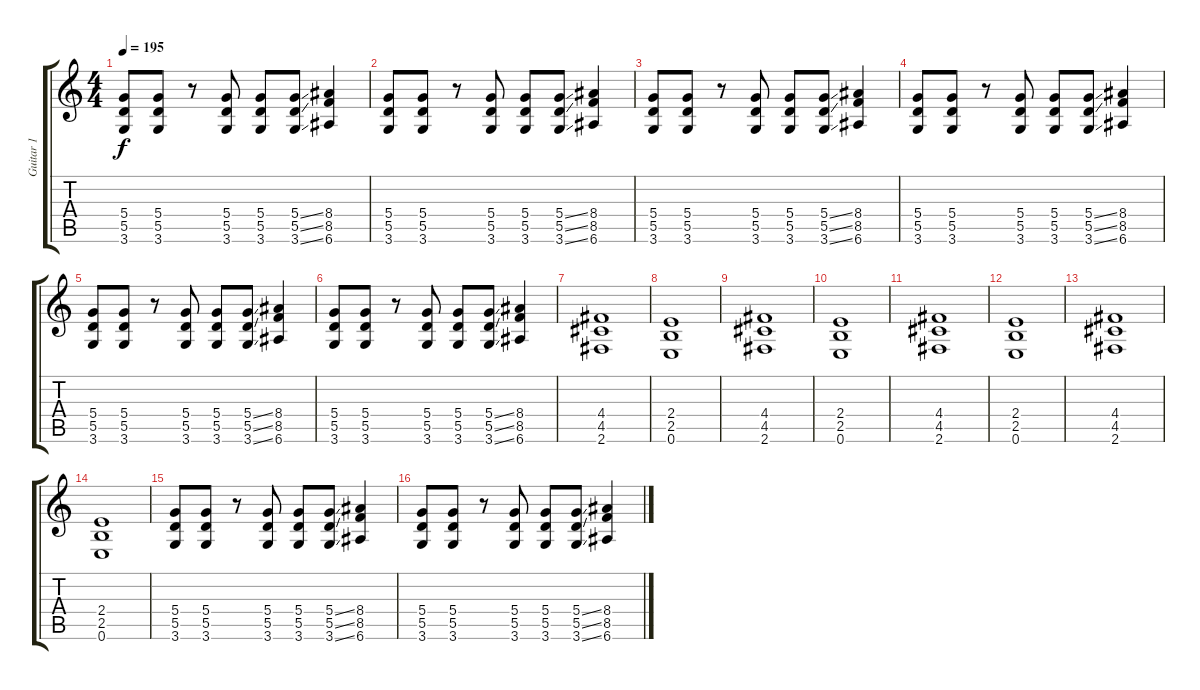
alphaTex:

\track ("Guitar 1" "Guitar 1") {instrument distortionguitar}
\staff {score tabs}
\tuning (E4 B3 G3 D3 A2 E2) {hide}
\ts (4 4)
\tempo 195
\clef g2
\ks c
(5.4 5.5 3.6).8{dy f} (5.4 5.5 3.6).8 r.8 (5.4 5.5 3.6).8 (5.4 5.5 3.6).8 (5.4{ss} 5.5{ss} 3.6{ss}).8 (8.4 8.5 6.6).4 |
(5.4 5.5 3.6).8 (5.4 5.5 3.6).8 r.8 (5.4 5.5 3.6).8 (5.4 5.5 3.6).8 (5.4{ss} 5.5{ss} 3.6{ss}).8 (8.4 8.5 6.6).4 |
(5.4 5.5 3.6).8 (5.4 5.5 3.6).8 r.8 (5.4 5.5 3.6).8 (5.4 5.5 3.6).8 (5.4{ss} 5.5{ss} 3.6{ss}).8 (8.4 8.5 6.6).4 |
(5.4 5.5 3.6).8 (5.4 5.5 3.6).8 r.8 (5.4 5.5 3.6).8 (5.4 5.5 3.6).8 (5.4{ss} 5.5{ss} 3.6{ss}).8 (8.4 8.5 6.6).4 |
(5.4 5.5 3.6).8 (5.4 5.5 3.6).8 r.8 (5.4 5.5 3.6).8 (5.4 5.5 3.6).8 (5.4{ss} 5.5{ss} 3.6{ss}).8 (8.4 8.5 6.6).4 |
(5.4 5.5 3.6).8 (5.4 5.5 3.6).8 r.8 (5.4 5.5 3.6).8 (5.4 5.5 3.6).8 (5.4{ss} 5.5{ss} 3.6{ss}).8 (8.4 8.5 6.6).4 |
(4.4 4.5 2.6).1 |
(2.4 2.5 0.6).1 |
(4.4 4.5 2.6).1 |
(2.4 2.5 0.6).1 |
(4.4 4.5 2.6).1 |
(2.4 2.5 0.6).1 |
(4.4 4.5 2.6).1 |
(2.4 2.5 0.6).1 |
(5.4 5.5 3.6).8 (5.4 5.5 3.6).8 r.8 (5.4 5.5 3.6).8 (5.4 5.5 3.6).8 (5.4{ss} 5.5{ss} 3.6{ss}).8 (8.4 8.5 6.6).4 |
(5.4 5.5 3.6).8 (5.4 5.5 3.6).8 r.8 (5.4 5.5 3.6).8 (5.4 5.5 3.6).8 (5.4{ss} 5.5{ss} 3.6{ss}).8 (8.4 8.5 6.6).4
